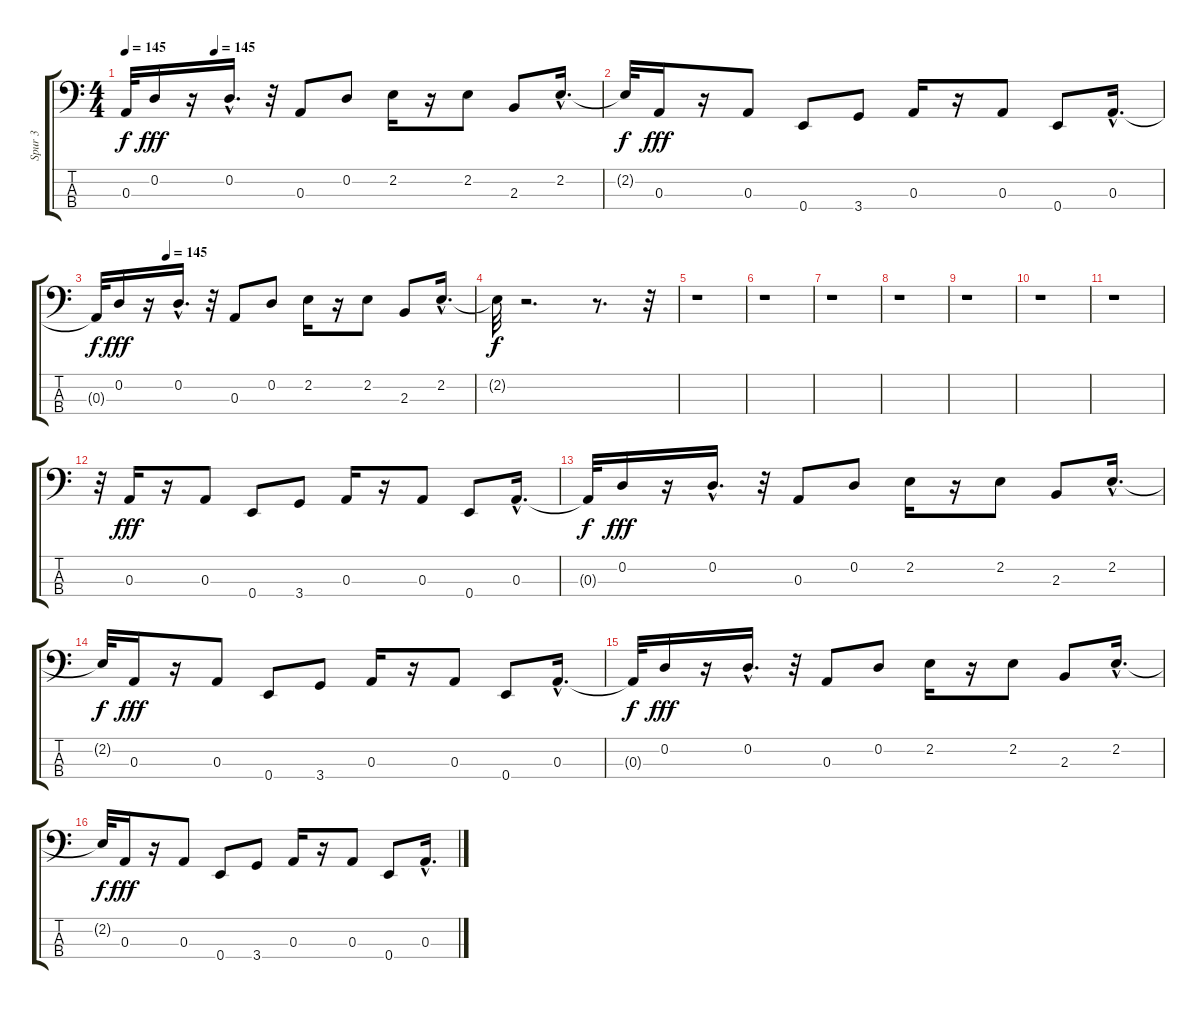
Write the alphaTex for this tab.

\track ("Spur 3" "Spur 3") {instrument fretlessbass}
\staff {score tabs}
\tuning (G2 D2 A1 E1) {hide}
\ts (4 4)
\tempo 145
\tempo (145 0.1875)
\clef f4
\ks c
0.3{t}.32{dy f} 0.2.16{dy fff} r.16 0.2{hac}.16{d} r.32 0.3.8 0.2.8 2.2.16 r.16 2.2.8 2.3.8 2.2{hac}.16{d} |
2.2{t}.32{dy f} 0.3.16{dy fff} r.16 0.3.8 0.4.8 3.4.8 0.3.16 r.16 0.3.8 0.4.8 0.3{hac}.16{d} |
\tempo (145 0.1875)
0.3{t}.32{dy f} 0.2.16{dy fff} r.16 0.2{hac}.16{d} r.32 0.3.8 0.2.8 2.2.16 r.16 2.2.8 2.3.8 2.2{hac}.16{d} |
2.2{t}.32{dy f} r.2{d} r.8{d} r.32 |
r.1 |
r.1 |
r.1 |
r.1 |
r.1 |
r.1 |
r.1 |
r.32 0.3.16{dy fff} r.16 0.3.8 0.4.8 3.4.8 0.3.16 r.16 0.3.8 0.4.8 0.3{hac}.16{d} |
0.3{t}.32{dy f} 0.2.16{dy fff} r.16 0.2{hac}.16{d} r.32 0.3.8 0.2.8 2.2.16 r.16 2.2.8 2.3.8 2.2{hac}.16{d} |
2.2{t}.32{dy f} 0.3.16{dy fff} r.16 0.3.8 0.4.8 3.4.8 0.3.16 r.16 0.3.8 0.4.8 0.3{hac}.16{d} |
0.3{t}.32{dy f} 0.2.16{dy fff} r.16 0.2{hac}.16{d} r.32 0.3.8 0.2.8 2.2.16 r.16 2.2.8 2.3.8 2.2{hac}.16{d} |
2.2{t}.32{dy f} 0.3.16{dy fff} r.16 0.3.8 0.4.8 3.4.8 0.3.16 r.16 0.3.8 0.4.8 0.3{hac}.16{d}
